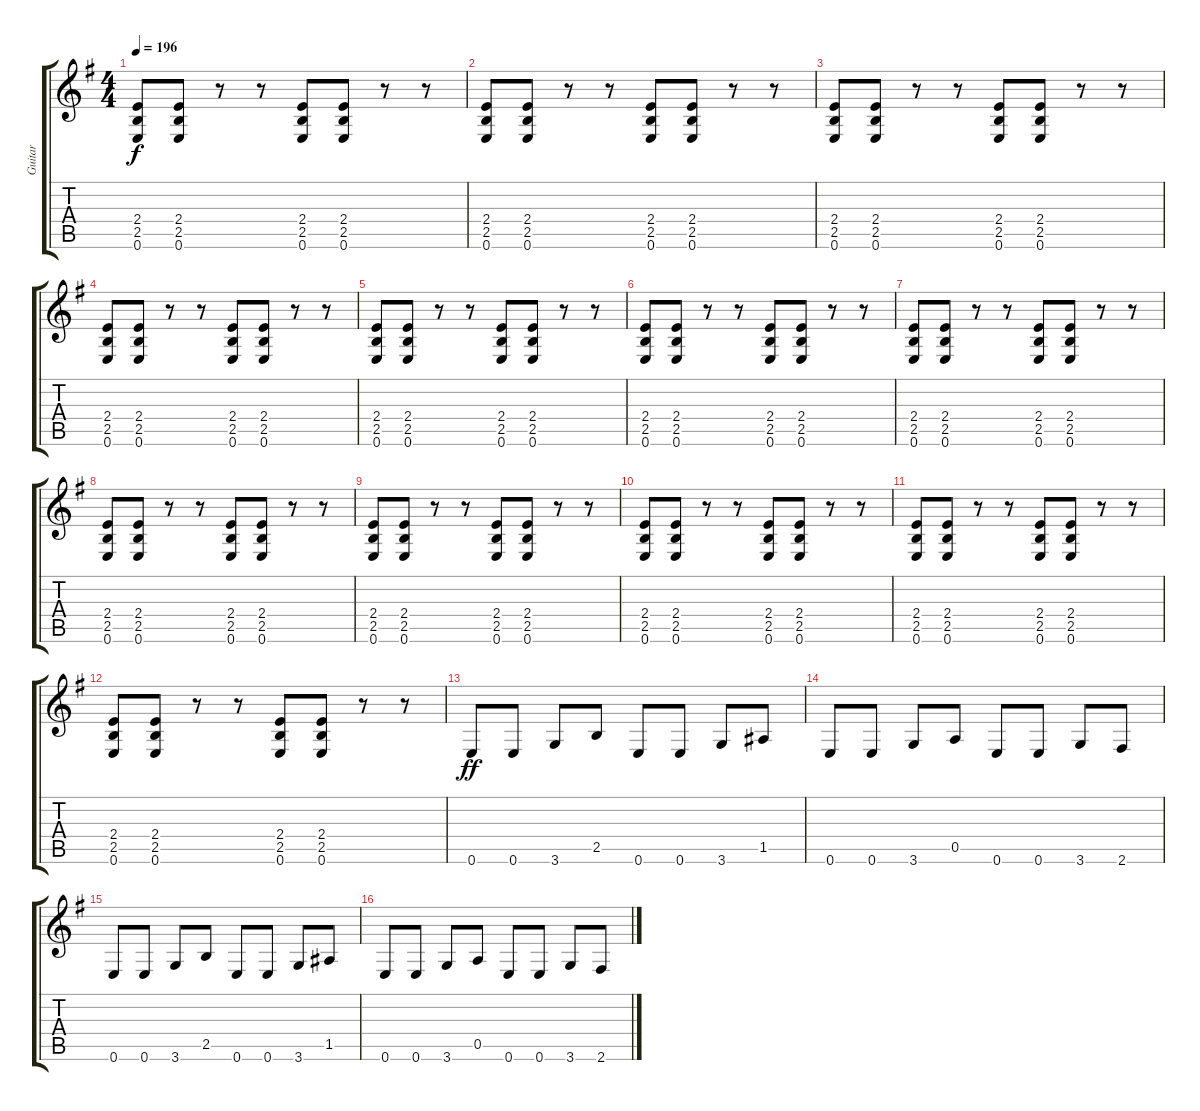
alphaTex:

\track ("Guitar" "Guitar") {instrument distortionguitar}
\staff {score tabs}
\tuning (E4 B3 G3 D3 A2 E2) {hide}
\ts (4 4)
\tempo 196
\clef g2
\ks eminor
(2.4 2.5 0.6).8{dy f} (2.4 2.5 0.6).8 r.8 r.8 (2.4 2.5 0.6).8 (2.4 2.5 0.6).8 r.8 r.8 |
(2.4 2.5 0.6).8 (2.4 2.5 0.6).8 r.8 r.8 (2.4 2.5 0.6).8 (2.4 2.5 0.6).8 r.8 r.8 |
(2.4 2.5 0.6).8 (2.4 2.5 0.6).8 r.8 r.8 (2.4 2.5 0.6).8 (2.4 2.5 0.6).8 r.8 r.8 |
(2.4 2.5 0.6).8 (2.4 2.5 0.6).8 r.8 r.8 (2.4 2.5 0.6).8 (2.4 2.5 0.6).8 r.8 r.8 |
(2.4 2.5 0.6).8 (2.4 2.5 0.6).8 r.8 r.8 (2.4 2.5 0.6).8 (2.4 2.5 0.6).8 r.8 r.8 |
(2.4 2.5 0.6).8 (2.4 2.5 0.6).8 r.8 r.8 (2.4 2.5 0.6).8 (2.4 2.5 0.6).8 r.8 r.8 |
(2.4 2.5 0.6).8 (2.4 2.5 0.6).8 r.8 r.8 (2.4 2.5 0.6).8 (2.4 2.5 0.6).8 r.8 r.8 |
(2.4 2.5 0.6).8 (2.4 2.5 0.6).8 r.8 r.8 (2.4 2.5 0.6).8 (2.4 2.5 0.6).8 r.8 r.8 |
(2.4 2.5 0.6).8 (2.4 2.5 0.6).8 r.8 r.8 (2.4 2.5 0.6).8 (2.4 2.5 0.6).8 r.8 r.8 |
(2.4 2.5 0.6).8 (2.4 2.5 0.6).8 r.8 r.8 (2.4 2.5 0.6).8 (2.4 2.5 0.6).8 r.8 r.8 |
(2.4 2.5 0.6).8 (2.4 2.5 0.6).8 r.8 r.8 (2.4 2.5 0.6).8 (2.4 2.5 0.6).8 r.8 r.8 |
(2.4 2.5 0.6).8 (2.4 2.5 0.6).8 r.8 r.8 (2.4 2.5 0.6).8 (2.4 2.5 0.6).8 r.8 r.8 |
0.6.8{dy ff} 0.6.8 3.6.8 2.5.8 0.6.8 0.6.8 3.6.8 1.5.8 |
0.6.8 0.6.8 3.6.8 0.5.8 0.6.8 0.6.8 3.6.8 2.6.8 |
0.6.8 0.6.8 3.6.8 2.5.8 0.6.8 0.6.8 3.6.8 1.5.8 |
0.6.8 0.6.8 3.6.8 0.5.8 0.6.8 0.6.8 3.6.8 2.6.8
